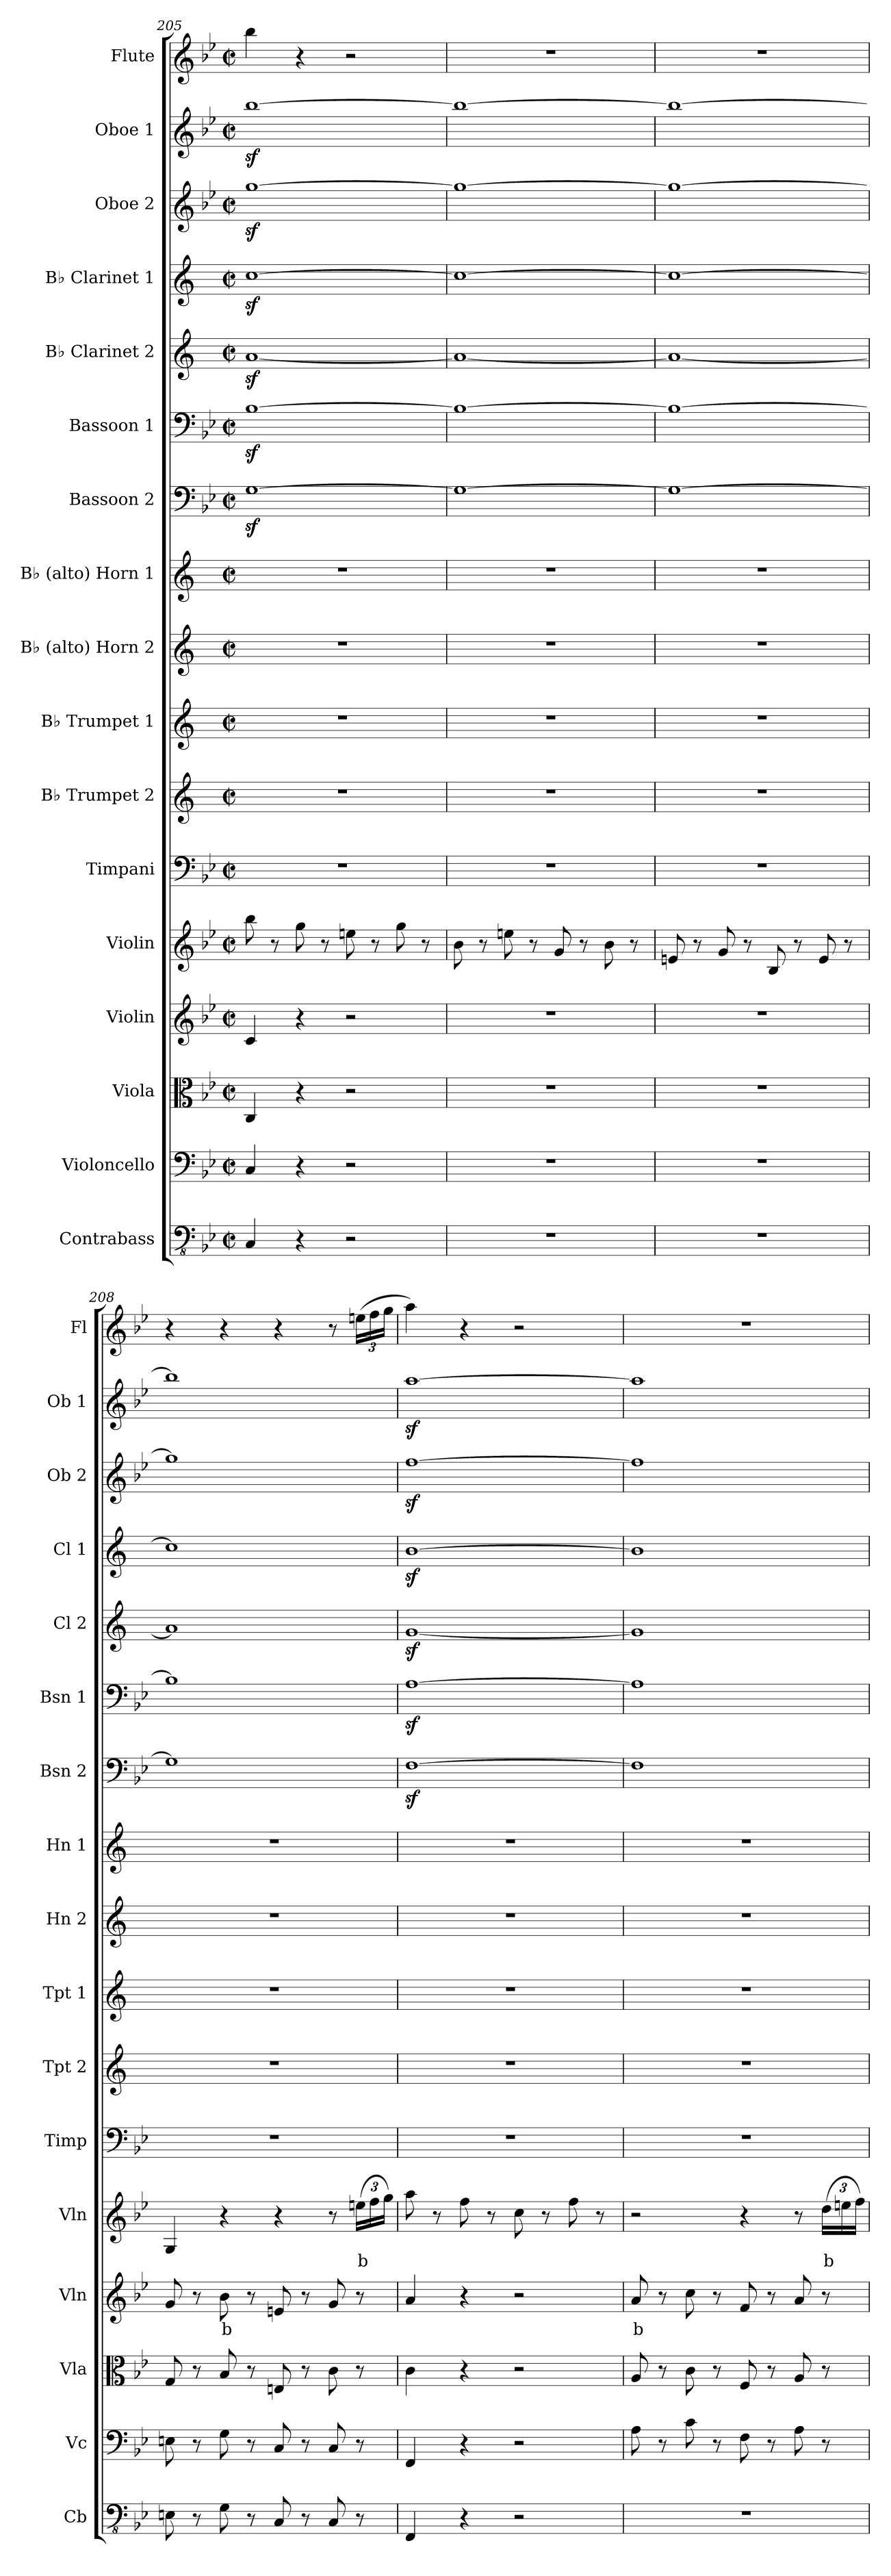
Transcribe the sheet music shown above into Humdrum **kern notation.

**kern	**kern	**kern	**kern	**text	**kern	**text	**kern	**kern	**kern	**kern	**kern	**kern	**kern	**kern	**kern	**kern	**kern	**kern
*part17	*part16	*part15	*part14	*part14	*part13	*part13	*part12	*part11	*part10	*part9	*part8	*part7	*part6	*part5	*part4	*part3	*part2	*part1
*staff17	*staff16	*staff15	*staff14	*staff14	*staff13	*staff13	*staff12	*staff11	*staff10	*staff9	*staff8	*staff7	*staff6	*staff5	*staff4	*staff3	*staff2	*staff1
*I"Contrabass	*I"Violoncello	*I"Viola	*I"Violin	*	*I"Violin	*	*I"Timpani	*I"B♭ Trumpet 2	*I"B♭ Trumpet 1	*I"B♭ (alto) Horn 2	*I"B♭ (alto) Horn 1	*I"Bassoon 2	*I"Bassoon 1	*I"B♭ Clarinet 2	*I"B♭ Clarinet 1	*I"Oboe 2	*I"Oboe 1	*I"Flute
*I'Cb	*I'Vc	*I'Vla	*I'Vln	*	*I'Vln	*	*I'Timp	*I'Tpt 2	*I'Tpt 1	*I'Hn 2	*I'Hn 1	*I'Bsn 2	*I'Bsn 1	*I'Cl 2	*I'Cl 1	*I'Ob 2	*I'Ob 1	*I'Fl
*clefFv4	*clefF4	*clefC3	*clefG2	*	*clefG2	*	*clefF4	*clefG2	*clefG2	*clefG2	*clefG2	*clefF4	*clefF4	*clefG2	*clefG2	*clefG2	*clefG2	*clefG2
*	*	*	*	*	*	*	*	*ITrd1c2	*ITrd1c2	*ITrd1c2	*ITrd1c2	*	*	*ITrd1c2	*ITrd1c2	*	*	*
*k[b-e-]	*k[b-e-]	*k[b-e-]	*k[b-e-]	*	*k[b-e-]	*	*k[b-e-]	*k[b-e-]	*k[b-e-]	*k[b-e-]	*k[b-e-]	*k[b-e-]	*k[b-e-]	*k[b-e-]	*k[b-e-]	*k[b-e-]	*k[b-e-]	*k[b-e-]
*M2/2	*M2/2	*M2/2	*M2/2	*	*M2/2	*	*M2/2	*M2/2	*M2/2	*M2/2	*M2/2	*M2/2	*M2/2	*M2/2	*M2/2	*M2/2	*M2/2	*M2/2
*met(c|)	*met(c|)	*met(c|)	*met(c|)	*	*met(c|)	*	*met(c|)	*met(c|)	*met(c|)	*met(c|)	*met(c|)	*met(c|)	*met(c|)	*met(c|)	*met(c|)	*met(c|)	*met(c|)	*met(c|)
=205	=205	=205	=205	=205	=205	=205	=205	=205	=205	=205	=205	=205	=205	=205	=205	=205	=205	=205
4CC/	4C/	4C/	4c/	.	8bb-\	.	1r	1r	1r	1r	1r	[1Gz<	[1B-z<	[1gz<	[1b-z<	[1ggz<	[1bb-z<	4bb-\
.	.	.	.	.	8r	.	.	.	.	.	.	.	.	.	.	.	.	.
4r	4r	4r	4r	.	8gg\	.	.	.	.	.	.	.	.	.	.	.	.	4r
.	.	.	.	.	8r	.	.	.	.	.	.	.	.	.	.	.	.	.
2r	2r	2r	2r	.	8een\	.	.	.	.	.	.	.	.	.	.	.	.	2r
.	.	.	.	.	8r	.	.	.	.	.	.	.	.	.	.	.	.	.
.	.	.	.	.	8gg\	.	.	.	.	.	.	.	.	.	.	.	.	.
.	.	.	.	.	8r	.	.	.	.	.	.	.	.	.	.	.	.	.
=206	=206	=206	=206	=206	=206	=206	=206	=206	=206	=206	=206	=206	=206	=206	=206	=206	=206	=206
1r	1r	1r	1r	.	8b-\	.	1r	1r	1r	1r	1r	1G_	1B-_	1g_	1b-_	1gg_	1bb-_	1r
.	.	.	.	.	8r	.	.	.	.	.	.	.	.	.	.	.	.	.
.	.	.	.	.	8een\	.	.	.	.	.	.	.	.	.	.	.	.	.
.	.	.	.	.	8r	.	.	.	.	.	.	.	.	.	.	.	.	.
.	.	.	.	.	8g/	.	.	.	.	.	.	.	.	.	.	.	.	.
.	.	.	.	.	8r	.	.	.	.	.	.	.	.	.	.	.	.	.
.	.	.	.	.	8b-\	.	.	.	.	.	.	.	.	.	.	.	.	.
.	.	.	.	.	8r	.	.	.	.	.	.	.	.	.	.	.	.	.
!!LO:PB:g=z
=207	=207	=207	=207	=207	=207	=207	=207	=207	=207	=207	=207	=207	=207	=207	=207	=207	=207	=207
1r	1r	1r	1r	.	8en/	.	1r	1r	1r	1r	1r	1G_	1B-_	1g_	1b-_	1gg_	1bb-_	1r
.	.	.	.	.	8r	.	.	.	.	.	.	.	.	.	.	.	.	.
.	.	.	.	.	8g/	.	.	.	.	.	.	.	.	.	.	.	.	.
.	.	.	.	.	8r	.	.	.	.	.	.	.	.	.	.	.	.	.
.	.	.	.	.	8B-/	.	.	.	.	.	.	.	.	.	.	.	.	.
.	.	.	.	.	8r	.	.	.	.	.	.	.	.	.	.	.	.	.
.	.	.	.	.	8e/	.	.	.	.	.	.	.	.	.	.	.	.	.
.	.	.	.	.	8r	.	.	.	.	.	.	.	.	.	.	.	.	.
=208	=208	=208	=208	=208	=208	=208	=208	=208	=208	=208	=208	=208	=208	=208	=208	=208	=208	=208
8EEn\	8En\	8G/	8g/	.	4G/	.	1r	1r	1r	1r	1r	1G]	1B-]	1g]	1b-]	1gg]	1bb-]	4r
8r	8r	8r	8r	.	.	.	.	.	.	.	.	.	.	.	.	.	.	.
!	!	!	!	!LO:LY:b:color=#FF0000	!	!	!	!	!	!	!	!	!	!	!	!	!	!
8GG\	8G\	8B-/	8b-\	b	4r	.	.	.	.	.	.	.	.	.	.	.	.	4r
8r	8r	8r	8r	.	.	.	.	.	.	.	.	.	.	.	.	.	.	.
8CC/	8C/	8En/	8en/	.	4r	.	.	.	.	.	.	.	.	.	.	.	.	4r
8r	8r	8r	8r	.	.	.	.	.	.	.	.	.	.	.	.	.	.	.
8CC/	8C/	8c\	8g/	.	8r	.	.	.	.	.	.	.	.	.	.	.	.	8r
*	*	*	*	*	*Xbrackettup	*	*	*	*	*	*	*	*	*	*	*	*	*
!	!	!	!	!	!	!LO:LY:b:color=#FF0000	!	!	!	!	!	!	!	!	!	!	!	!
*	*	*	*	*	*	*	*	*	*	*	*	*	*	*	*	*	*	*Xbrackettup
8r	8r	8r	8r	.	(>24een\LL	b	.	.	.	.	.	.	.	.	.	.	.	(>24een\LL
.	.	.	.	.	24ff\	.	.	.	.	.	.	.	.	.	.	.	.	24ff\
.	.	.	.	.	24gg\JJ)	.	.	.	.	.	.	.	.	.	.	.	.	24gg\JJ
=209	=209	=209	=209	=209	=209	=209	=209	=209	=209	=209	=209	=209	=209	=209	=209	=209	=209	=209
4FFF/	4FF/	4c\	4a/	.	8aa\	.	1r	1r	1r	1r	1r	[1Fz<	[1Az<	[1fz<	[1az<	[1ffz<	[1aaz<	4aa\)
.	.	.	.	.	8r	.	.	.	.	.	.	.	.	.	.	.	.	.
4r	4r	4r	4r	.	8ff\	.	.	.	.	.	.	.	.	.	.	.	.	4r
.	.	.	.	.	8r	.	.	.	.	.	.	.	.	.	.	.	.	.
2r	2r	2r	2r	.	8cc\	.	.	.	.	.	.	.	.	.	.	.	.	2r
.	.	.	.	.	8r	.	.	.	.	.	.	.	.	.	.	.	.	.
.	.	.	.	.	8ff\	.	.	.	.	.	.	.	.	.	.	.	.	.
.	.	.	.	.	8r	.	.	.	.	.	.	.	.	.	.	.	.	.
=210	=210	=210	=210	=210	=210	=210	=210	=210	=210	=210	=210	=210	=210	=210	=210	=210	=210	=210
!	!	!	!	!LO:LY:b:color=#FF0000	!	!	!	!	!	!	!	!	!	!	!	!	!	!
1r	8A\	8A/	8a/	b	2r	.	1r	1r	1r	1r	1r	1F]	1A]	1f]	1a]	1ff]	1aa]	1r
.	8r	8r	8r	.	.	.	.	.	.	.	.	.	.	.	.	.	.	.
.	8c\	8c\	8cc\	.	.	.	.	.	.	.	.	.	.	.	.	.	.	.
.	8r	8r	8r	.	.	.	.	.	.	.	.	.	.	.	.	.	.	.
.	8F\	8F/	8f/	.	4r	.	.	.	.	.	.	.	.	.	.	.	.	.
.	8r	8r	8r	.	.	.	.	.	.	.	.	.	.	.	.	.	.	.
.	8A\	8A/	8a/	.	8r	.	.	.	.	.	.	.	.	.	.	.	.	.
!	!	!	!	!	!	!LO:LY:b:color=#FF0000	!	!	!	!	!	!	!	!	!	!	!	!
.	8r	8r	8r	.	(>24dd\LL	b	.	.	.	.	.	.	.	.	.	.	.	.
.	.	.	.	.	24een\	.	.	.	.	.	.	.	.	.	.	.	.	.
.	.	.	.	.	24ff\JJ)	.	.	.	.	.	.	.	.	.	.	.	.	.
=	=	=	=	=	=	=	=	=	=	=	=	=	=	=	=	=	=	=
*-	*-	*-	*-	*-	*-	*-	*-	*-	*-	*-	*-	*-	*-	*-	*-	*-	*-	*-
